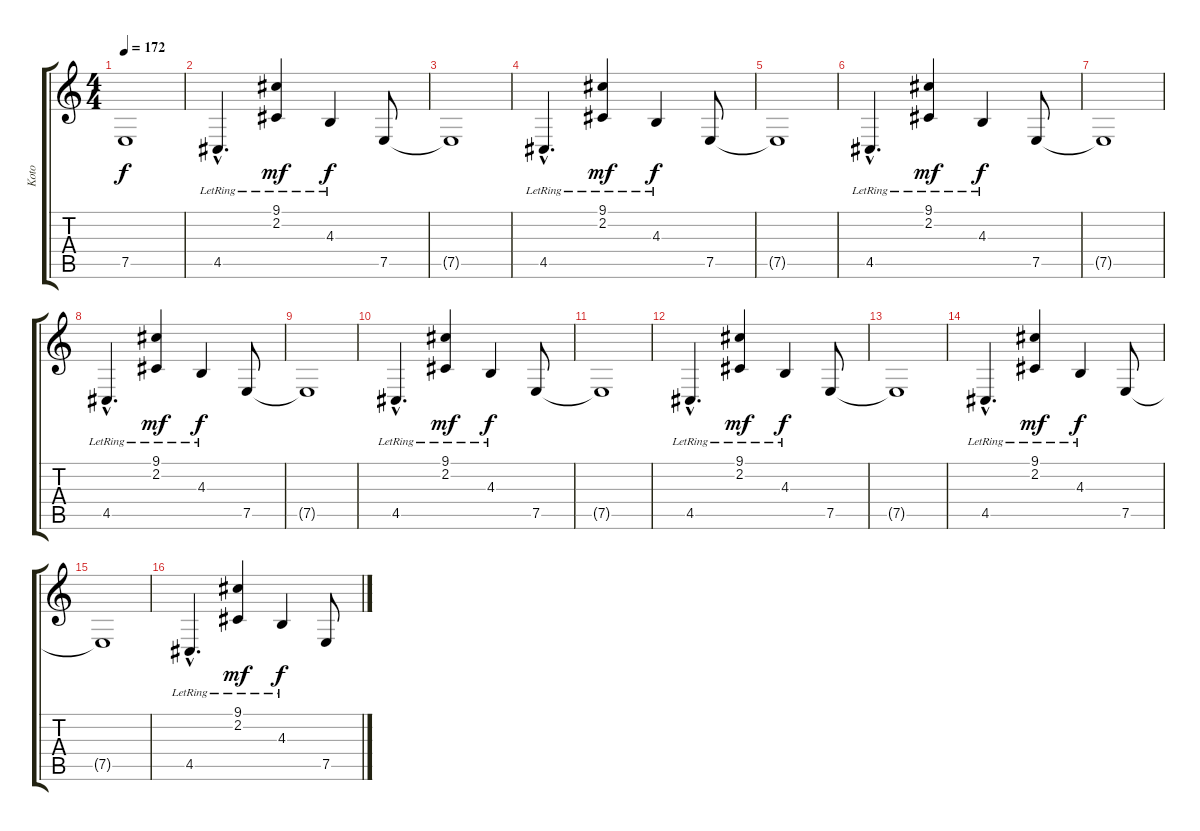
\track ("Koto" "Koto") {instrument koto}
\staff {score tabs}
\tuning (E4 B3 G3 D3 A2 E2) {hide}
\ts (4 4)
\tempo 172
\clef g2
\ks c
7.5{t}.1{dy f} |
4.5{hac lr}.4{d} (9.1{lr} 2.2{lr}).4{dy mf} 4.3{lr}.4{dy f} 7.5.8 |
7.5{t}.1 |
4.5{hac lr}.4{d} (9.1{lr} 2.2{lr}).4{dy mf} 4.3{lr}.4{dy f} 7.5.8 |
7.5{t}.1 |
4.5{hac lr}.4{d} (9.1{lr} 2.2{lr}).4{dy mf} 4.3{lr}.4{dy f} 7.5.8 |
7.5{t}.1 |
4.5{hac lr}.4{d} (9.1{lr} 2.2{lr}).4{dy mf} 4.3{lr}.4{dy f} 7.5.8 |
7.5{t}.1 |
4.5{hac lr}.4{d} (9.1{lr} 2.2{lr}).4{dy mf} 4.3{lr}.4{dy f} 7.5.8 |
7.5{t}.1 |
4.5{hac lr}.4{d} (9.1{lr} 2.2{lr}).4{dy mf} 4.3{lr}.4{dy f} 7.5.8 |
7.5{t}.1 |
4.5{hac lr}.4{d} (9.1{lr} 2.2{lr}).4{dy mf} 4.3{lr}.4{dy f} 7.5.8 |
7.5{t}.1 |
4.5{hac lr}.4{d} (9.1{lr} 2.2{lr}).4{dy mf} 4.3{lr}.4{dy f} 7.5.8
